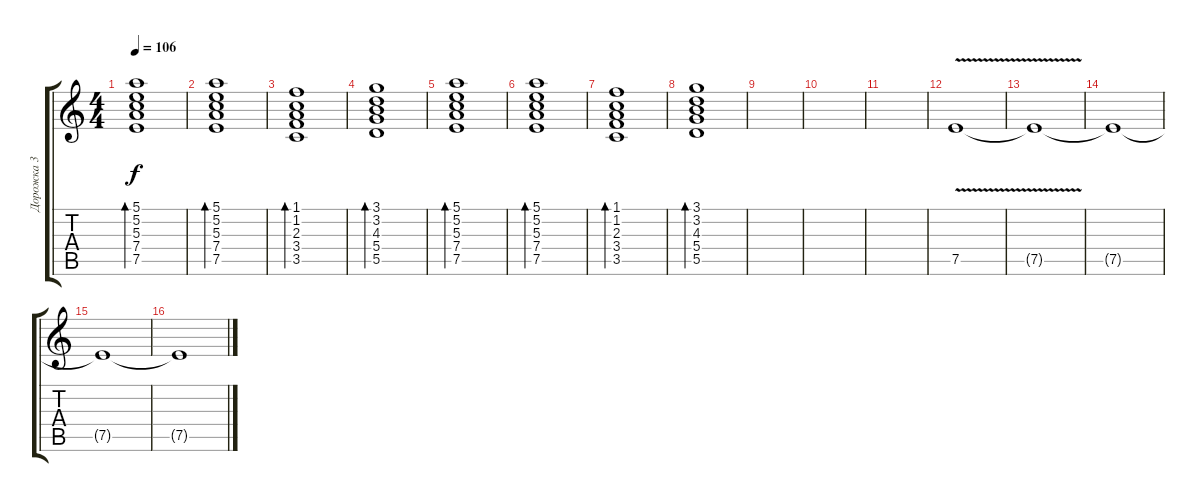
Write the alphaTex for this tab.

\track ("Дорожка 3" "Дорожка 3") {instrument electricguitarclean}
\staff {score tabs}
\tuning (E4 B3 G3 D3 A2 E2) {hide}
\ts (4 4)
\tempo 106
\clef g2
\ks c
(5.1 5.2 5.3 7.4 7.5).1{bd 60 dy f} |
(5.1 5.2 5.3 7.4 7.5).1{bd 60} |
(1.1 1.2 2.3 3.4 3.5).1{bd 60} |
(3.1 3.2 4.3 5.4 5.5).1{bd 60} |
(5.1 5.2 5.3 7.4 7.5).1{bd 60} |
(5.1 5.2 5.3 7.4 7.5).1{bd 60} |
(1.1 1.2 2.3 3.4 3.5).1{bd 60} |
(3.1 3.2 4.3 5.4 5.5).1{bd 60} |
|
|
|
7.5{v}.1 |
7.5{t}.1 |
7.5{t}.1 |
7.5{t}.1 |
7.5{t}.1
